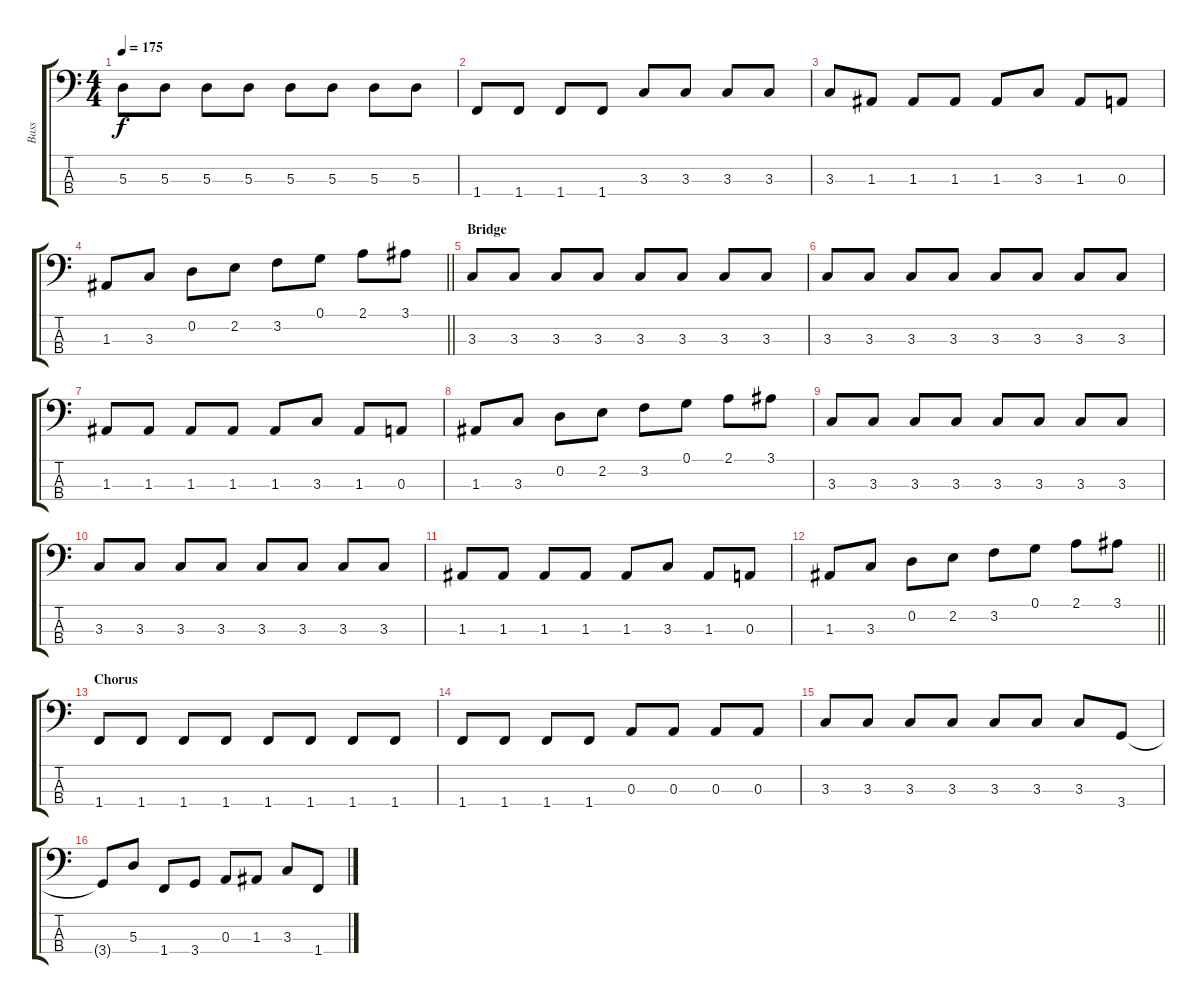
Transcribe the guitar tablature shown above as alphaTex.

\track ("Bass" "Bass") {instrument electricbassfinger}
\staff {score tabs}
\tuning (G2 D2 A1 E1) {hide}
\ts (4 4)
\tempo 175
\clef f4
\ks c
5.3.8{dy f} 5.3.8 5.3.8 5.3.8 5.3.8 5.3.8 5.3.8 5.3.8 |
1.4.8 1.4.8 1.4.8 1.4.8 3.3.8 3.3.8 3.3.8 3.3.8 |
3.3.8 1.3.8 1.3.8 1.3.8 1.3.8 3.3.8 1.3.8 0.3.8 |
\barLineRight lightlight
1.3.8 3.3.8 0.2.8 2.2.8 3.2.8 0.1.8 2.1.8 3.1.8 |
\section ("" "Bridge")
3.3.8 3.3.8 3.3.8 3.3.8 3.3.8 3.3.8 3.3.8 3.3.8 |
3.3.8 3.3.8 3.3.8 3.3.8 3.3.8 3.3.8 3.3.8 3.3.8 |
1.3.8 1.3.8 1.3.8 1.3.8 1.3.8 3.3.8 1.3.8 0.3.8 |
1.3.8 3.3.8 0.2.8 2.2.8 3.2.8 0.1.8 2.1.8 3.1.8 |
3.3.8 3.3.8 3.3.8 3.3.8 3.3.8 3.3.8 3.3.8 3.3.8 |
3.3.8 3.3.8 3.3.8 3.3.8 3.3.8 3.3.8 3.3.8 3.3.8 |
1.3.8 1.3.8 1.3.8 1.3.8 1.3.8 3.3.8 1.3.8 0.3.8 |
\barLineRight lightlight
1.3.8 3.3.8 0.2.8 2.2.8 3.2.8 0.1.8 2.1.8 3.1.8 |
\section ("" "Chorus")
1.4.8 1.4.8 1.4.8 1.4.8 1.4.8 1.4.8 1.4.8 1.4.8 |
1.4.8 1.4.8 1.4.8 1.4.8 0.3.8 0.3.8 0.3.8 0.3.8 |
3.3.8 3.3.8 3.3.8 3.3.8 3.3.8 3.3.8 3.3.8 3.4.8 |
3.4{t}.8 5.3.8 1.4.8 3.4.8 0.3.8 1.3.8 3.3.8 1.4.8
